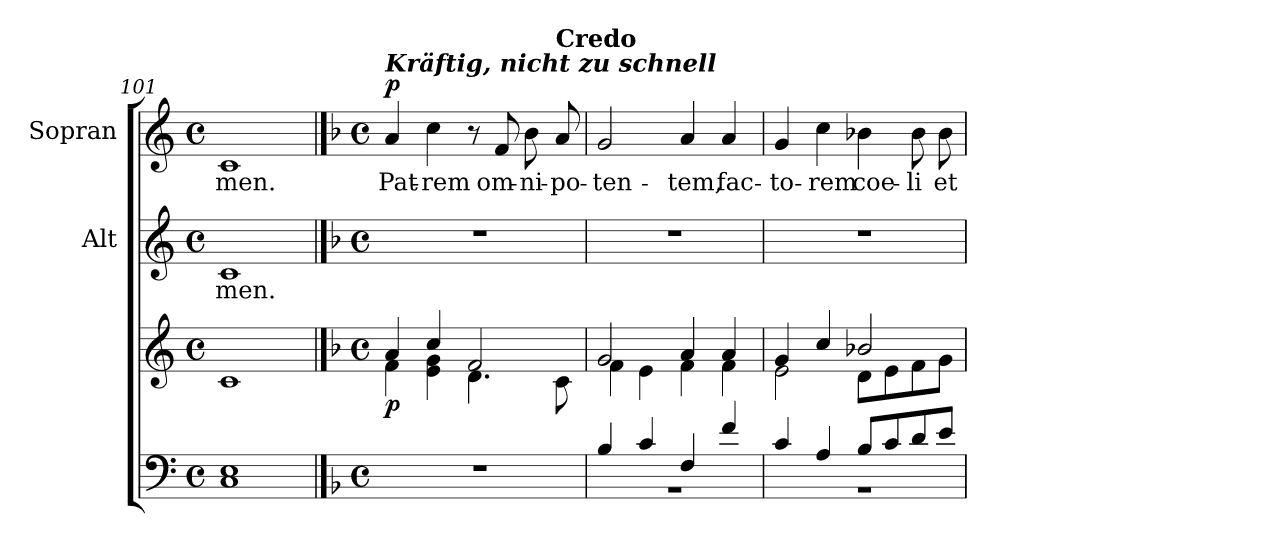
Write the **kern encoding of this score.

**kern	**kern	**dynam	**kern	**text	**kern	**text	**dynam
*part3	*part3	*part3	*part2	*part2	*part1	*part1	*part1
*staff4	*staff3	*staff3/4	*staff2	*staff2	*staff1	*staff1	*staff1
*	*	*	*I"Alt	*	*I"Sopran	*	*
*clefF4	*clefG2	*	*clefG2	*	*clefG2	*	*
*k[]	*k[]	*	*k[]	*	*k[]	*	*
*C:	*C:	*	*C:	*	*C:	*	*
*M4/4	*M4/4	*	*M4/4	*	*M4/4	*	*
*met(c)	*met(c)	*	*met(c)	*	*met(c)	*	*
=101	=101	=101	=101	=101	=101	=101	=101
*^	*	*	*	*	*	*	*
!	!	!	!	!	!LO:LY:b	!	!LO:LY:b	!
1E	1C	1c	.	1c	-men.	1c	-men.	.
*v	*v	*	*	*	*	*	*	*
!!LO:PB:g=z
==102	==102	==102	==102	==102	==102	==102	==102
*k[b-]	*k[b-]	*	*k[b-]	*	*k[b-]	*	*
*F:	*F:	*	*F:	*	*F:	*	*
*M4/4	*M4/4	*	*M4/4	*	*M4/4	*	*
*met(c)	*met(c)	*	*met(c)	*	*met(c)	*	*
*^	*^	*	*	*	*	*	*
!	!	!	!	!	!	!	!LO:TX:a:Bi:t=Kräftig, nicht zu schnell	!	!
!	!	!	!	!LO:DY:b	!	!	!	!LO:LY:b	!LO:DY:a
*v	*v	*	*	*	*	*	*	*	*
1r	4a/	4f\	p	1r	.	4a/	Pat-	p
!	!	!	!	!	!	!	!LO:LY:b	!
.	4cc/	4e\ 4g\	.	.	.	4cc\	-rem	.
.	2f/	4.d\	.	.	.	8r	.	.
!	!	!	!	!	!	!	!LO:LY:b	!
.	.	.	.	.	.	8f/	om-	.
!	!	!	!	!	!	!	!LO:LY:b	!
.	.	.	.	.	.	8b-\	-ni-	.
!	!	!	!	!	!	!LO:TX:a:B:t=Credo	!	!
!	!	!	!	!	!	!	!LO:LY:b	!
.	.	8c\	.	.	.	8a/	-po-	.
=103	=103	=103	=103	=103	=103	=103	=103	=103
*^	*	*	*	*	*	*	*	*
!	!	!	!	!	!	!	!	!LO:LY:b	!
4B-/	1rBB	2g/	4f\	.	1r	.	2g/	-ten-	.
4c/	.	.	4e\	.	.	.	.	.	.
!	!	!	!	!	!	!	!	!LO:LY:b	!
4F/	.	4a/	4f\	.	.	.	4a/	-tem,	.
!	!	!	!	!	!	!	!	!LO:LY:b	!
4f/	.	4a/	4f\	.	.	.	4a/	fac-	.
=104	=104	=104	=104	=104	=104	=104	=104	=104	=104
!	!	!	!	!	!	!	!	!LO:LY:b	!
4c/	1rBB	4g/	2e\	.	1r	.	4g/	-to-	.
!	!	!	!	!	!	!	!	!LO:LY:b	!
4A/	.	4cc/	.	.	.	.	4cc\	-rem	.
!	!	!	!	!	!	!	!	!LO:LY:b	!
8B-/L	.	2b-X/	8d\L	.	.	.	4b-X\	coe-	.
8c/	.	.	8e\	.	.	.	.	.	.
!	!	!	!	!	!	!	!	!LO:LY:b	!
8d/	.	.	8f\	.	.	.	8b-\	-li	.
!	!	!	!	!	!	!	!	!LO:LY:b	!
8e/J	.	.	8g\J	.	.	.	8b-\	et	.
*v	*v	*	*	*	*	*	*	*	*
*	*v	*v	*	*	*	*	*	*
=	=	=	=	=	=	=	=
*-	*-	*-	*-	*-	*-	*-	*-
